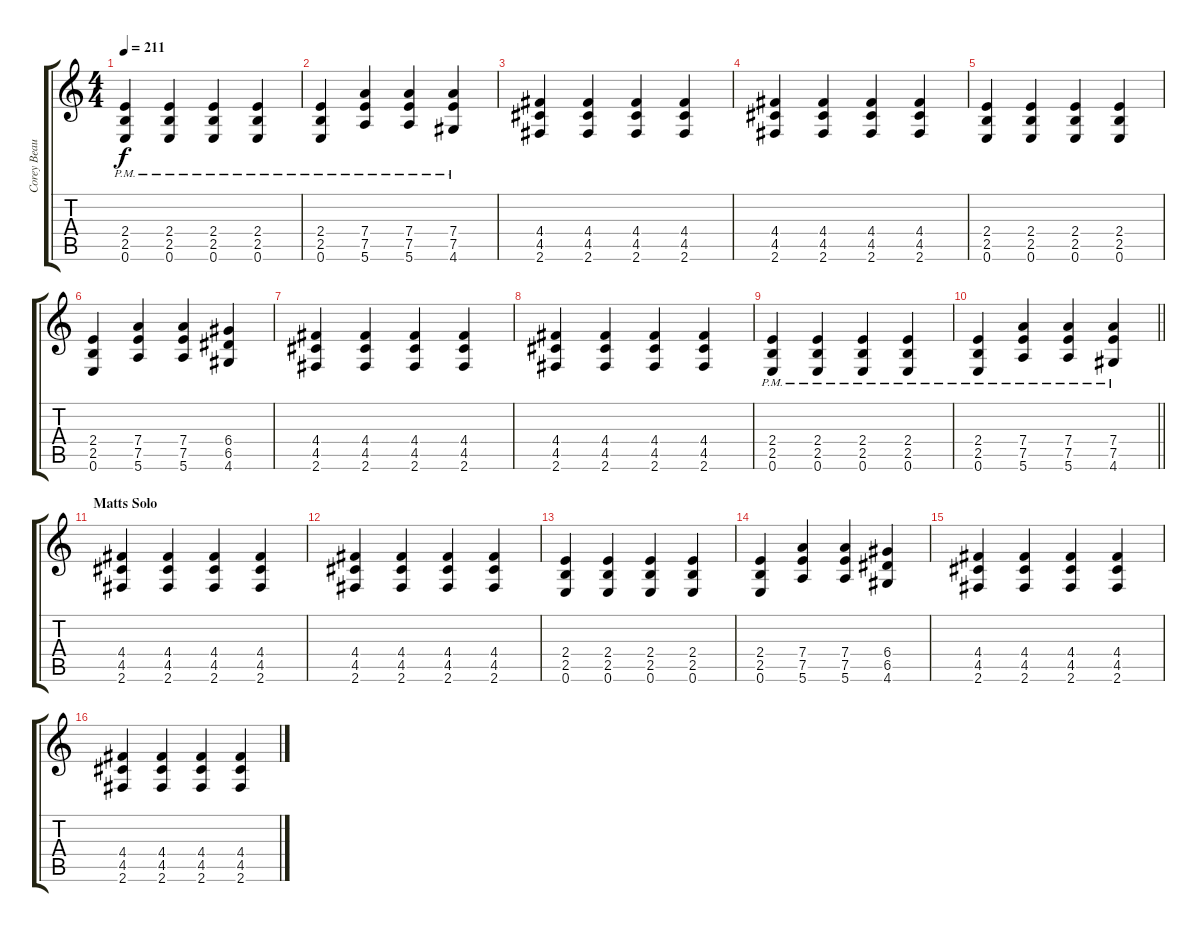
\track ("Corey Beaulieu" "Corey Beau") {instrument distortionguitar}
\staff {score tabs}
\tuning (E4 B3 G3 D3 A2 E2) {hide}
\ts (4 4)
\tempo 211
\clef g2
\ks c
(2.4{pm} 2.5{pm} 0.6{pm}).4{dy f} (2.4{pm} 2.5{pm} 0.6{pm}).4 (2.4{pm} 2.5{pm} 0.6{pm}).4 (2.4{pm} 2.5{pm} 0.6{pm}).4 |
(2.4{pm} 2.5{pm} 0.6{pm}).4 (7.4{pm} 7.5{pm} 5.6{pm}).4 (7.4{pm} 7.5{pm} 5.6{pm}).4 (7.4{pm} 7.5{pm} 4.6{pm}).4 |
(4.4 4.5 2.6).4 (4.4 4.5 2.6).4 (4.4 4.5 2.6).4 (4.4 4.5 2.6).4 |
(4.4 4.5 2.6).4 (4.4 4.5 2.6).4 (4.4 4.5 2.6).4 (4.4 4.5 2.6).4 |
(2.4 2.5 0.6).4 (2.4 2.5 0.6).4 (2.4 2.5 0.6).4 (2.4 2.5 0.6).4 |
(2.4 2.5 0.6).4 (7.4 7.5 5.6).4 (7.4 7.5 5.6).4 (6.4 6.5 4.6).4 |
(4.4 4.5 2.6).4 (4.4 4.5 2.6).4 (4.4 4.5 2.6).4 (4.4 4.5 2.6).4 |
(4.4 4.5 2.6).4 (4.4 4.5 2.6).4 (4.4 4.5 2.6).4 (4.4 4.5 2.6).4 |
(2.4{pm} 2.5{pm} 0.6{pm}).4 (2.4{pm} 2.5{pm} 0.6{pm}).4 (2.4{pm} 2.5{pm} 0.6{pm}).4 (2.4{pm} 2.5{pm} 0.6{pm}).4 |
\barLineRight lightlight
(2.4{pm} 2.5{pm} 0.6{pm}).4 (7.4{pm} 7.5{pm} 5.6{pm}).4 (7.4{pm} 7.5{pm} 5.6{pm}).4 (7.4{pm} 7.5{pm} 4.6{pm}).4 |
\section ("" "Matts Solo")
(4.4 4.5 2.6).4 (4.4 4.5 2.6).4 (4.4 4.5 2.6).4 (4.4 4.5 2.6).4 |
(4.4 4.5 2.6).4 (4.4 4.5 2.6).4 (4.4 4.5 2.6).4 (4.4 4.5 2.6).4 |
(2.4 2.5 0.6).4 (2.4 2.5 0.6).4 (2.4 2.5 0.6).4 (2.4 2.5 0.6).4 |
(2.4 2.5 0.6).4 (7.4 7.5 5.6).4 (7.4 7.5 5.6).4 (6.4 6.5 4.6).4 |
(4.4 4.5 2.6).4 (4.4 4.5 2.6).4 (4.4 4.5 2.6).4 (4.4 4.5 2.6).4 |
(4.4 4.5 2.6).4 (4.4 4.5 2.6).4 (4.4 4.5 2.6).4 (4.4 4.5 2.6).4
